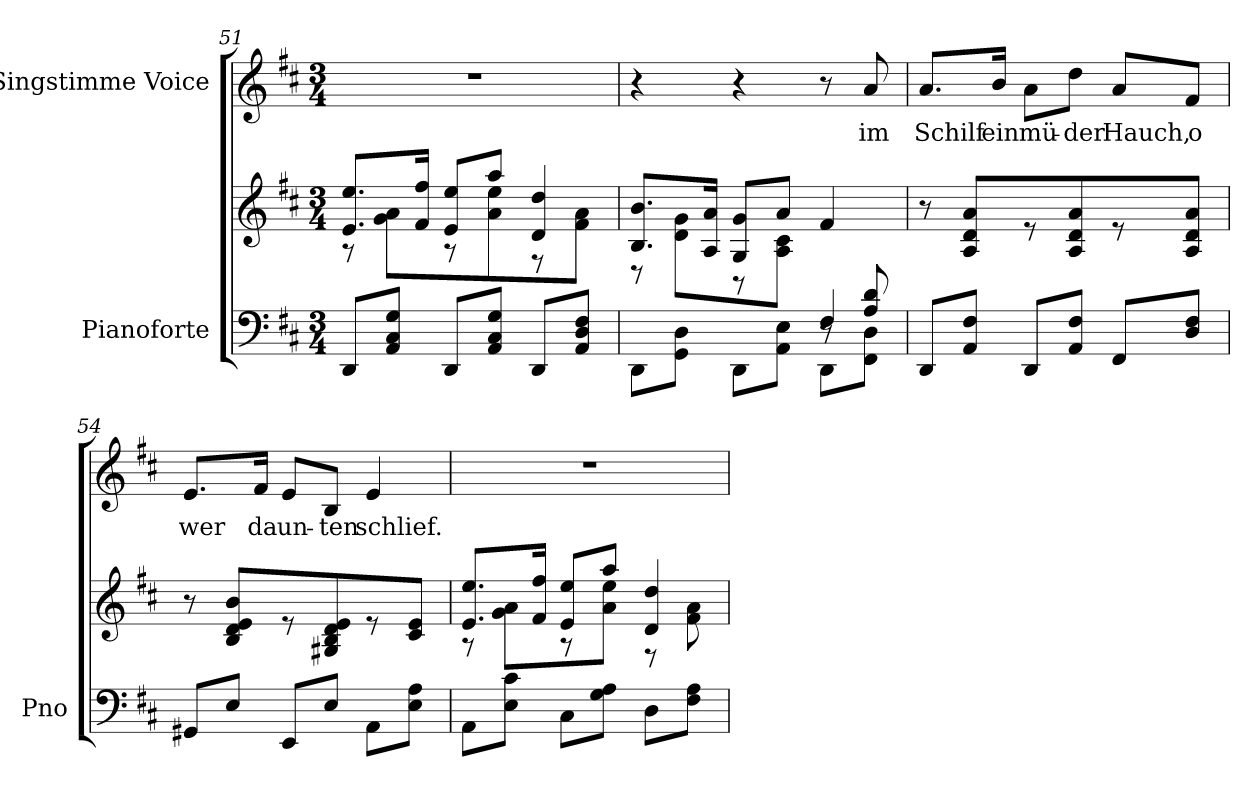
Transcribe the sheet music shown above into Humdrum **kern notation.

**kern	**kern	**kern	**text
*part2	*part2	*part1	*part1
*staff3	*staff2	*staff1	*staff1
*I"Pianoforte	*	*I"Singstimme Voice	*
*I'Pno	*	*	*
*clefF4	*clefG2	*clefG2	*
*k[f#c#]	*k[f#c#]	*k[f#c#]	*
*M3/4	*M3/4	*M3/4	*
=51	=51	=51	=51
*	*^	*	*
8DD/L	8.e/ 8.ee/L	8r	2.r	.
8AA/ 8C#/ 8G/J	.	8g\ 8a\L	.	.
.	16f#/ 16ff#/Jk	.	.	.
8DD/L	8e/ 8ee/L	8r	.	.
8AA/ 8C#/ 8G/J	8aa/J	8a\ 8ee\	.	.
8DD/L	4d/ 4dd/	8r	.	.
8AA/ 8D/ 8F#/J	.	8f#\ 8a\J	.	.
=52	=52	=52	=52	=52
*^	*	*	*	*
*	*^	*	*	*	*
8DD\L	2ryy	2ryy	8.B/ 8.b/L	8r	4r	.
8GG\ 8D\J	.	.	.	8d\ 8g\L	.	.
.	.	.	16A/ 16a/Jk	.	.	.
8DD\L	.	.	8G/ 8g/L	8r	4r	.
8AA\ 8E\J	.	.	8a/J	8A\ 8c#\J	.	.
8DD\L	8r	4F#/	4f#/	4ryy	8r	.
8FF#\ 8D\J	8A/ 8d/	.	.	.	8a/	im
*v	*v	*v	*	*	*	*
*	*v	*v	*	*
=53	=53	=53	=53
8DD/L	8r	8.a/L	Schilf
8AA/ 8F#/J	8A/ 8d/ 8a/L	.	.
.	.	16b/Jk	ein
8DD/L	8r	8a\L	mü-
8AA/ 8F#/J	8A/ 8d/ 8a/	8dd\J	-der
8FF#/L	8r	8a/L	Hauch,
8D/ 8F#/J	8A/ 8d/ 8a/J	8f#/J	o
=54	=54	=54	=54
8GG#X/L	8r	8.e/L	wer
8E/J	8B/ 8d/ 8e/ 8b/L	.	.
.	.	16f#/Jk	da
8EE/L	8r	8e/L	un-
8E/J	8G#X/ 8B/ 8d/ 8e/	8B/J	-ten
8AA\L	8r	4e/	schlief.
8E\ 8A\J	8c#/ 8e/J	.	.
=55	=55	=55	=55
*	*^	*	*
8AA\L	8.e/ 8.ee/L	8r	2.r	.
8E\ 8c#\J	.	8g\ 8a\L	.	.
.	16f#/ 16ff#/Jk	.	.	.
8C#\L	8e/ 8ee/L	8r	.	.
8G\ 8A\J	8aa/J	8a\ 8ee\J	.	.
8D\L	4d/ 4dd/	8r	.	.
8F#\ 8A\J	.	8f#\ 8a\	.	.
*	*v	*v	*	*
=	=	=	=
*-	*-	*-	*-
